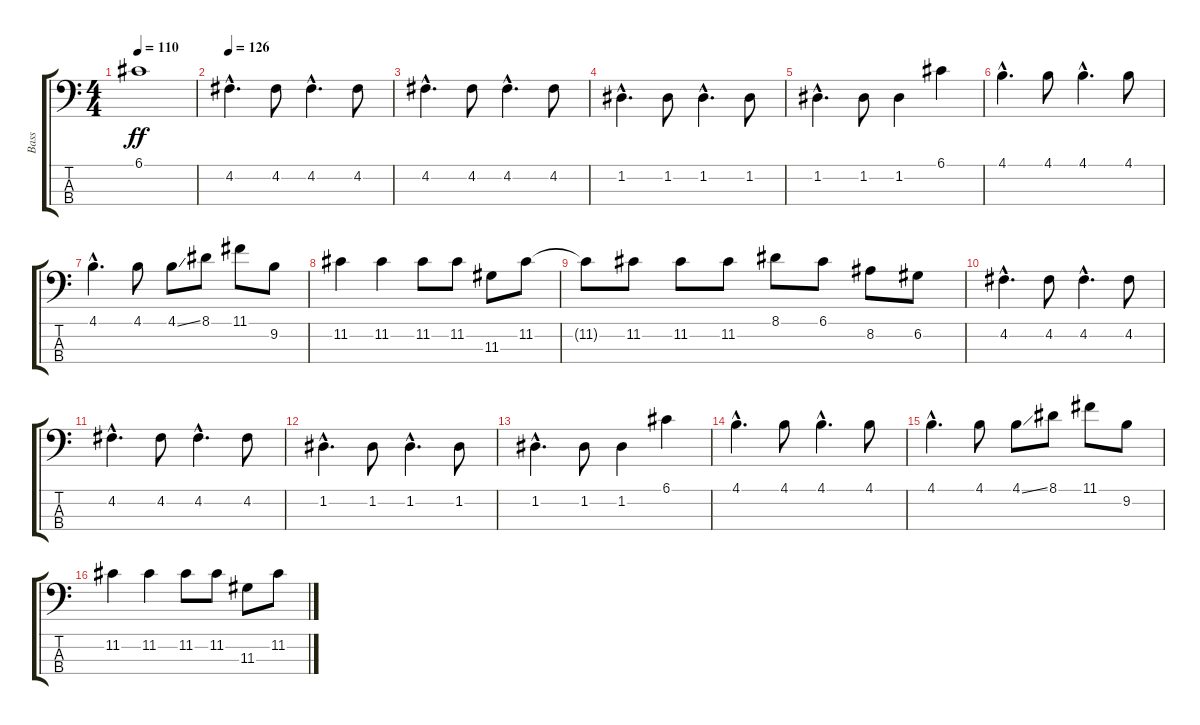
\track ("Bass" "Bass") {instrument electricbasspick}
\staff {score tabs}
\tuning (G2 D2 A1 E1) {hide}
\ts (4 4)
\tempo 110
\clef f4
\ks c
6.1{t}.1{dy ff} |
\tempo 126
4.2{hac}.4{d} 4.2.8 4.2{hac}.4{d} 4.2.8 |
4.2{hac}.4{d} 4.2.8 4.2{hac}.4{d} 4.2.8 |
1.2{hac}.4{d} 1.2.8 1.2{hac}.4{d} 1.2.8 |
1.2{hac}.4{d} 1.2.8 1.2.4 6.1.4 |
4.1{hac}.4{d} 4.1.8 4.1{hac}.4{d} 4.1.8 |
4.1{hac}.4{d} 4.1.8 4.1{ss}.8 8.1.8 11.1.8 9.2.8 |
11.2.4 11.2.4 11.2.8 11.2.8 11.3.8 11.2.8 |
11.2{t}.8 11.2.8 11.2.8 11.2.8 8.1.8 6.1.8 8.2.8 6.2.8 |
4.2{hac}.4{d} 4.2.8 4.2{hac}.4{d} 4.2.8 |
4.2{hac}.4{d} 4.2.8 4.2{hac}.4{d} 4.2.8 |
1.2{hac}.4{d} 1.2.8 1.2{hac}.4{d} 1.2.8 |
1.2{hac}.4{d} 1.2.8 1.2.4 6.1.4 |
4.1{hac}.4{d} 4.1.8 4.1{hac}.4{d} 4.1.8 |
4.1{hac}.4{d} 4.1.8 4.1{ss}.8 8.1.8 11.1.8 9.2.8 |
11.2.4 11.2.4 11.2.8 11.2.8 11.3.8 11.2.8
